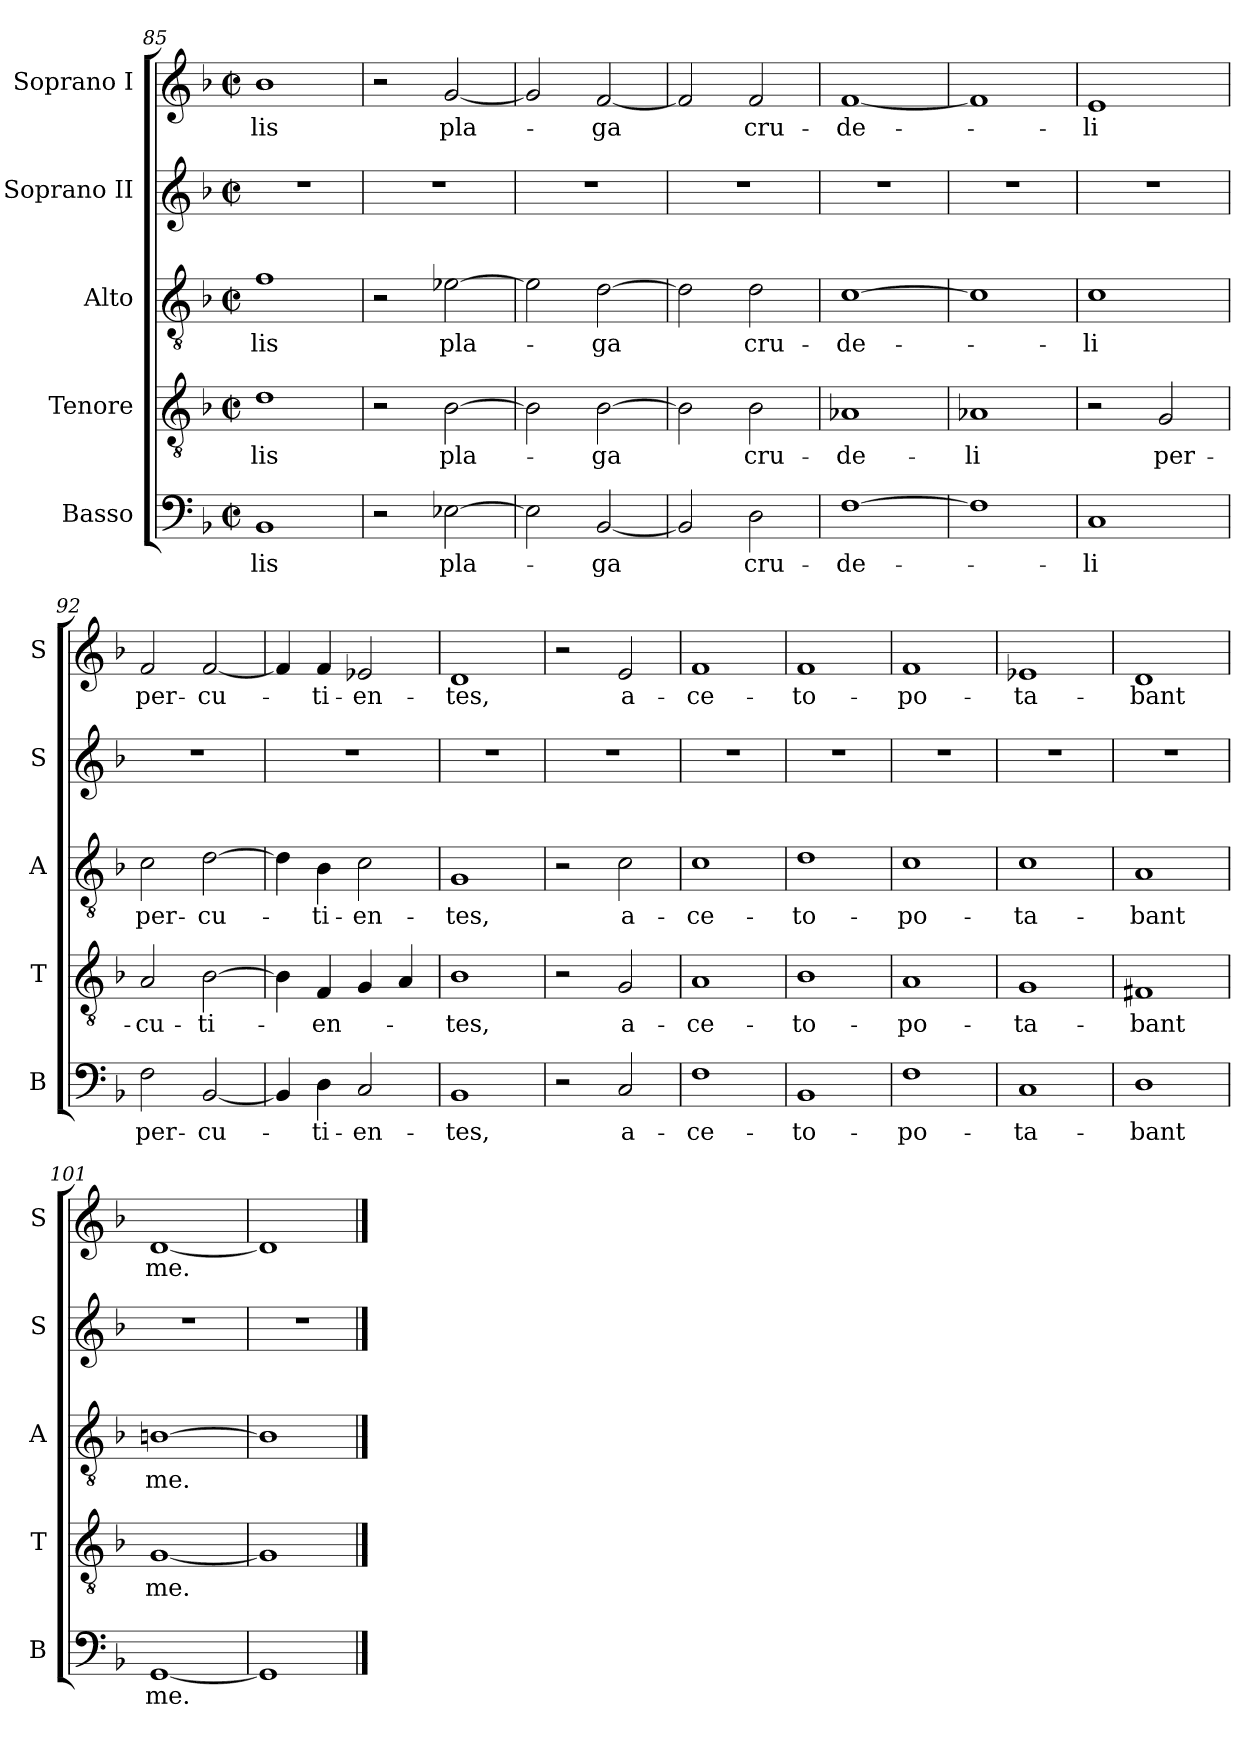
**kern	**text	**kern	**text	**kern	**text	**kern	**kern	**text
*part5	*part5	*part4	*part4	*part3	*part3	*part2	*part1	*part1
*staff5	*staff5	*staff4	*staff4	*staff3	*staff3	*staff2	*staff1	*staff1
*I"Basso	*	*I"Tenore	*	*I"Alto	*	*I"Soprano II	*I"Soprano I	*
*I'B	*	*I'T	*	*I'A	*	*I'S	*I'S	*
*clefF4	*	*clefGv2	*	*clefGv2	*	*clefG2	*clefG2	*
*k[b-]	*	*k[b-]	*	*k[b-]	*	*k[b-]	*k[b-]	*
*M2/2	*	*M2/2	*	*M2/2	*	*M2/2	*M2/2	*
*met(c|)	*	*met(c|)	*	*met(c|)	*	*met(c|)	*met(c|)	*
=85	=85	=85	=85	=85	=85	=85	=85	=85
1BB-	-lis	1d	-lis	1f	-lis	1r	1b-	-lis
=86	=86	=86	=86	=86	=86	=86	=86	=86
2r	.	2r	.	2r	.	1r	2r	.
[2E-X\	pla-	[2B-\	pla-	[2e-X\	pla-	.	[2g/	pla-
=87	=87	=87	=87	=87	=87	=87	=87	=87
2E-\]	.	2B-\]	.	2e-\]	.	1r	2g/]	.
[2BB-/	-ga	[2B-\	-ga	[2d\	-ga	.	[2f/	-ga
=88	=88	=88	=88	=88	=88	=88	=88	=88
2BB-/]	.	2B-\]	.	2d\]	.	1r	2f/]	.
2D\	cru-	2B-\	cru-	2d\	cru-	.	2f/	cru-
=89	=89	=89	=89	=89	=89	=89	=89	=89
[1F	-de-	1A-X	-de-	[1c	-de-	1r	[1f	-de-
=90	=90	=90	=90	=90	=90	=90	=90	=90
1F]	.	1A-X	-li	1c]	.	1r	1f]	.
=91	=91	=91	=91	=91	=91	=91	=91	=91
1C	-li	2r	.	1c	-li	1r	1e	-li
.	.	2G/	per-	.	.	.	.	.
=92	=92	=92	=92	=92	=92	=92	=92	=92
2F\	per-	2A/	-cu-	2c\	per-	1r	2f/	per-
[2BB-/	-cu-	[2B-\	-ti-	[2d\	-cu-	.	[2f/	-cu-
=93	=93	=93	=93	=93	=93	=93	=93	=93
4BB-/]	.	4B-\]	.	4d\]	.	1r	4f/]	.
4D\	-ti-	4F/	-en-	4B-\	-ti-	.	4f/	-ti-
2C/	-en-	4G/	.	2c\	-en-	.	2e-X/	-en-
.	.	4A/	.	.	.	.	.	.
=94	=94	=94	=94	=94	=94	=94	=94	=94
1BB-	-tes,	1B-	-tes,	1G	-tes,	1r	1d	-tes,
=95	=95	=95	=95	=95	=95	=95	=95	=95
2r	.	2r	.	2r	.	1r	2r	.
2C/	a-	2G/	a-	2c\	a-	.	2e/	a-
=96	=96	=96	=96	=96	=96	=96	=96	=96
1F	-ce-	1A	-ce-	1c	-ce-	1r	1f	-ce-
=97	=97	=97	=97	=97	=97	=97	=97	=97
1BB-	-to-	1B-	-to-	1d	-to-	1r	1f	-to-
=98	=98	=98	=98	=98	=98	=98	=98	=98
1F	-po-	1A	-po-	1c	-po-	1r	1f	-po-
=99	=99	=99	=99	=99	=99	=99	=99	=99
1C	-ta-	1G	-ta-	1c	-ta-	1r	1e-X	-ta-
=100	=100	=100	=100	=100	=100	=100	=100	=100
1D	-bant	1F#X	-bant	1A	-bant	1r	1d	-bant
=101	=101	=101	=101	=101	=101	=101	=101	=101
[1GG	me.	[1G	me.	[1Bn	me.	1r	[1d	me.
=102	=102	=102	=102	=102	=102	=102	=102	=102
1GG]	.	1G]	.	1B]	.	1r	1d]	.
==	==	==	==	==	==	==	==	==
*-	*-	*-	*-	*-	*-	*-	*-	*-
